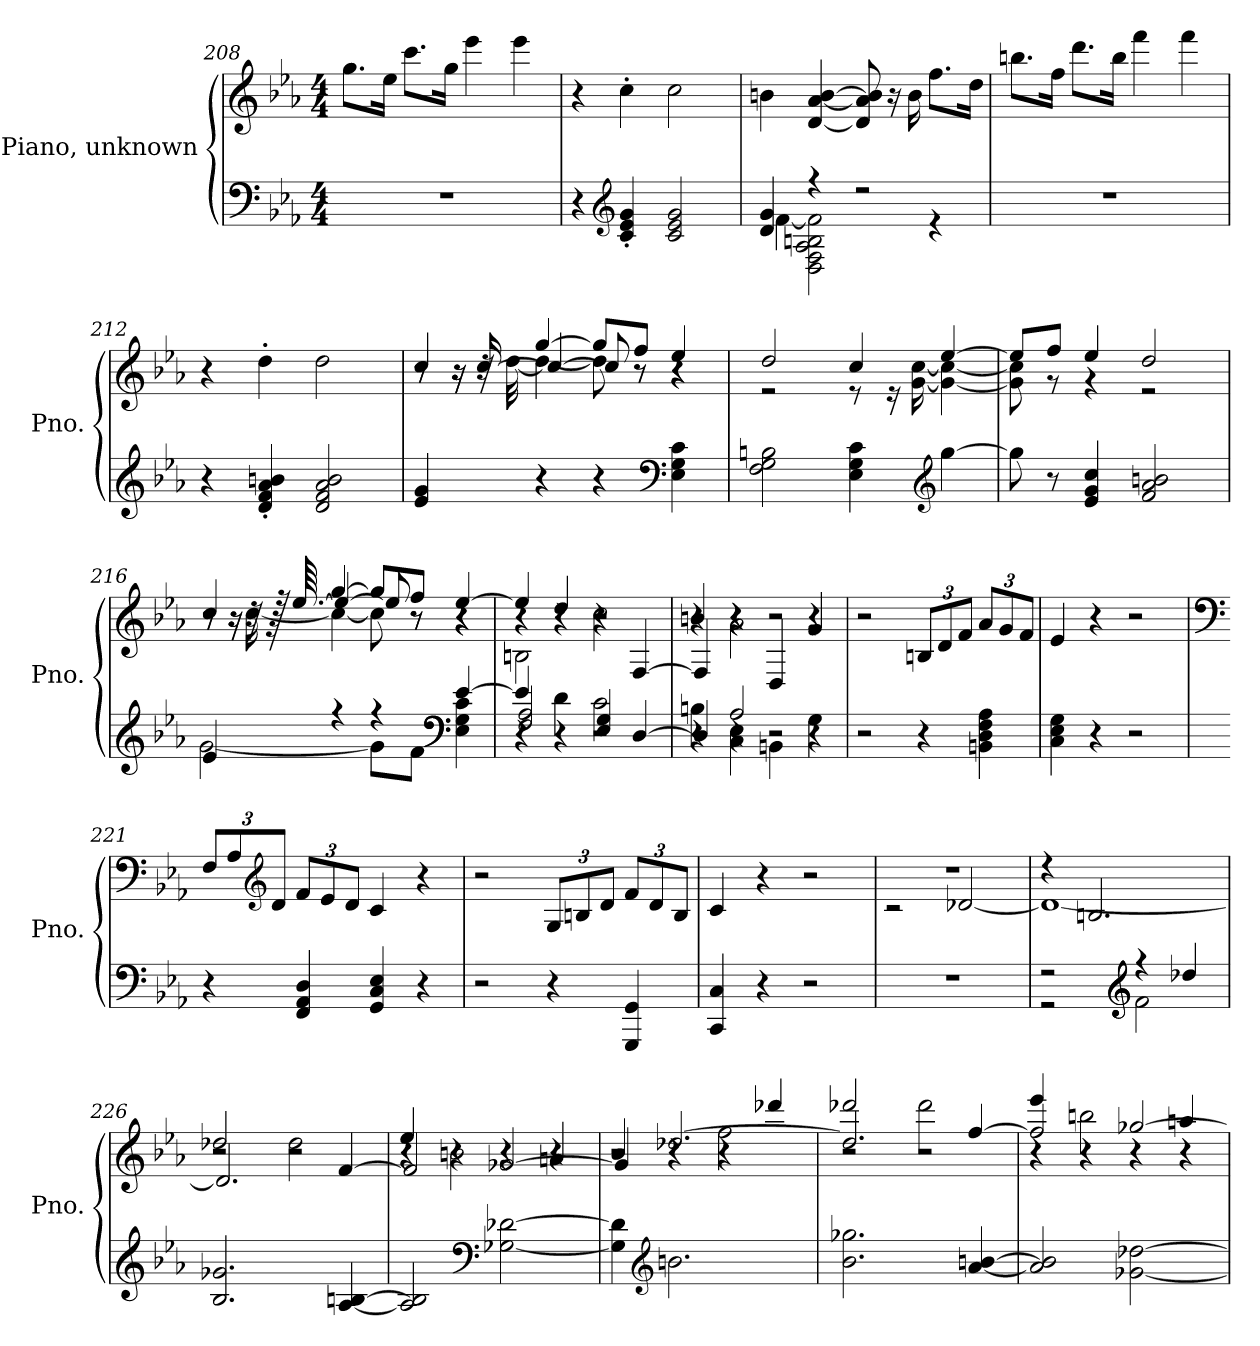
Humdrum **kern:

**kern	**kern
*part1	*part1
*staff2	*staff1
*I"Piano, unknown	*
*I'Pno.	*
*clefF4	*clefG2
*k[b-e-a-]	*k[b-e-a-]
*M4/4	*M4/4
=208	=208
1r	8.gg\L
.	16ee-\Jk
.	8.ccc\L
.	16gg\Jk
.	4eee-\
.	4eee-\
!!LO:LB:g=z
=209	=209
4r	4r
*clefG2	*
4c/' 4e-/' 4g/'	4cc'\
2c/ 2e-/ 2g/	2cc\
=210	=210
*^	*
4d/ 4g/	[4f\	4bn\
4r	2D\ 2F\ 2A-\ 2Bn\ 2f\]	[4d/ [4a-/ [4b/
2r	.	8d/] 8a-/] 8b/]
.	.	16r
.	.	16b\
.	4r	8.ff\L
.	.	16dd\Jk
*v	*v	*
=211	=211
1r	8.bbn\L
.	16ff\Jk
.	8.ddd\L
.	16bb\Jk
.	4fff\
.	4fff\
=212	=212
4r	4r
4d/' 4f/' 4a-/' 4bn/'	4dd'\
2d/ 2f/ 2a-/ 2b/	2dd\
!!LO:PB:g=z
=213	=213
*	*^
*	*	*^
4e-/ 4g/	4cc/	8r	8r
.	.	16r	16r
.	.	32r	[16cc/
.	.	[32dd\	.
4r	[4gg/	4dd\_	4cc/_
4r	8gg/L]	8dd\]	8cc/]
.	8ff/J	8r	8r
*clefF4	*	*	*
4E-\ 4G\ 4c\	4ee-/	4r	4r
*	*	*v	*v
=214	=214	=214
2F\ 2G\ 2Bn\	2dd/	2r
4E-\ 4G\ 4c\	4cc/	8r
.	.	16r
.	.	[16g\ [16cc\
*clefG2	*	*
[4gg\	[4ee-/	4g\_ 4cc\_
=215	=215	=215
8gg\]	8ee-/L]	8g\] 8cc\]
8r	8ff/J	8r
4e-/ 4g/ 4cc/	4ee-/	4r
2f/ 2a-/ 2bn/	2dd/	2r
=216	=216	=216
*^	*	*^
4e-/	[2g\	4cc/	8r	8r
.	.	.	16r	16r
.	.	.	[16cc\	32r
.	.	.	.	128r
.	.	.	.	[64.ee-/
4r	.	[4gg/	4cc\_	4ee-/_
4r	8g\L]	8gg/L]	8cc\]	8ee-/]
.	8f\J	8ff/J	8r	8r
*clefF4	*	*	*	*
[4e-/	4E-\ 4G\ 4c\	4r	4r	[4ee-/
!!LO:LB:g=z	!!	!!
=217	=217	=217	=217	=217
*	*^	*	*	*
4e-/]	4r	2F/ 2A-/	4r	2Bn\	4ee-/]
4r	4d\	.	4dd/	.	4r
2r	2c\	4E-/ 4G/	2r	2cc\	4r
.	.	[4D/	.	.	[4F/
=218	=218	=218	=218	=218	=218
4r	4Bn\	4D/]	4bn/	4r	4F/]
2A-/	4C\ 4E-\	4r	4r	2a-\	4r
.	4BBn\	2r	4D/	.	2r
4r	4G\	.	4g/	4r	.
*v	*v	*v	*	*	*
*	*v	*v	*v
=219	=219
2r	2r
*	*Xbrackettup
4r	12Bn/L
.	12d/
.	12f/J
4BBn\ 4D\ 4F\ 4A-\	12a-/L
.	12g/
.	12f/J
=220	=220
4C\ 4E-\ 4G\	4e-/
4r	4r
2r	2r
=221	=221
*	*clefF4
4r	12F/L
.	12A-/
*	*clefG2
.	12d/J
4FF/ 4AA-/ 4D/	12f/L
.	12e-/
.	12d/J
4GG/ 4C/ 4E-/	4c/
4r	4r
!!LO:LB:g=z
=222	=222
2r	2r
4r	12G/L
.	12Bn/
.	12d/J
4GGG/ 4GG/	12f/L
.	12d/
.	12B/J
=223	=223
4CC/ 4C/	4c/
4r	4r
2r	2r
=224	=224
*	*^
1r	1r	2r
.	.	[2d-X/
=225	=225	=225
*^	*	*
2r	2r	4r	1d-_
.	.	2.Bn/	.
*clefG2	*	*	*
4r	2f\	.	.
4dd-X/	.	.	.
*v	*v	*	*
=226	=226	=226
*	*	*^
2.B-/ 2.g-X/	2dd-X/	2r	2.d-/]
.	2r	2dd-\	.
[4A-/ [4Bn/	.	.	[4f/
=227	=227	=227	=227
2A-/] 2B/]	4ee-/	4r	2f/]
.	4r	2bn\	.
*clefF4	*	*	*
[2G-X\ [2d-X\	4r	.	[2g-X/
.	4an/	4r	.
!!LO:LB:g=z	!!	!!
=228	=228	=228	=228
4G-\] 4d-\]	4b-/	2r	4g-/]
*clefG2	*	*	*
2.bn\	4r	.	[2.dd-X/
.	4r	2ff\	.
.	4ddd-X/	.	.
=229	=229	=229	=229
2.b-\ 2.gg-X\	2ddd-X/	2r	2.dd-/]
.	2r	2ddd-\	.
[4a-/ [4bn/	.	.	[4ff/
=230	=230	=230	=230
2a-/] 2b/]	4eee-/	4r	2ff/]
.	4r	2bbn\	.
[2g-X\ [2dd-X\	4r	.	[2gg-X/
.	4aan/	4r	.
*	*v	*v	*v
=	=
*-	*-
